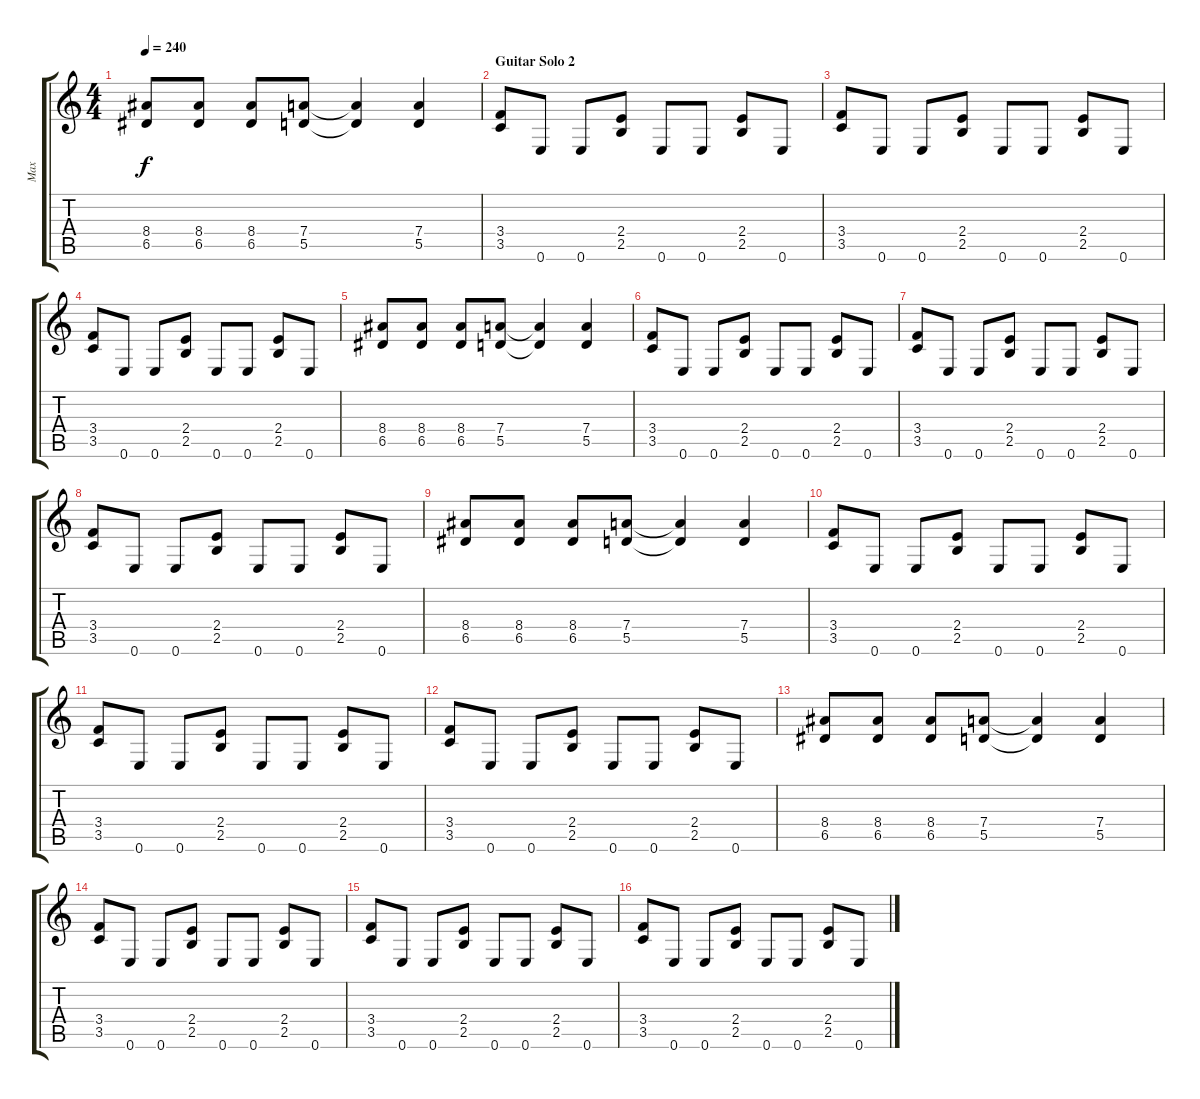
\track ("Max" "Max") {instrument distortionguitar}
\staff {score tabs}
\tuning (E4 B3 G3 D3 A2 E2) {hide}
\ts (4 4)
\tempo 240
\clef g2
\ks c
(8.4 6.5).8{dy f} (8.4 6.5).8 (8.4 6.5).8 (7.4 5.5).8 (7.4{t} 5.5{t}).4 (7.4 5.5).4 |
\section ("" "Guitar Solo 2")
(3.4 3.5).8 0.6.8 0.6.8 (2.4 2.5).8 0.6.8 0.6.8 (2.4 2.5).8 0.6.8 |
(3.4 3.5).8 0.6.8 0.6.8 (2.4 2.5).8 0.6.8 0.6.8 (2.4 2.5).8 0.6.8 |
(3.4 3.5).8 0.6.8 0.6.8 (2.4 2.5).8 0.6.8 0.6.8 (2.4 2.5).8 0.6.8 |
(8.4 6.5).8 (8.4 6.5).8 (8.4 6.5).8 (7.4 5.5).8 (7.4{t} 5.5{t}).4 (7.4 5.5).4 |
(3.4 3.5).8 0.6.8 0.6.8 (2.4 2.5).8 0.6.8 0.6.8 (2.4 2.5).8 0.6.8 |
(3.4 3.5).8 0.6.8 0.6.8 (2.4 2.5).8 0.6.8 0.6.8 (2.4 2.5).8 0.6.8 |
(3.4 3.5).8 0.6.8 0.6.8 (2.4 2.5).8 0.6.8 0.6.8 (2.4 2.5).8 0.6.8 |
(8.4 6.5).8 (8.4 6.5).8 (8.4 6.5).8 (7.4 5.5).8 (7.4{t} 5.5{t}).4 (7.4 5.5).4 |
(3.4 3.5).8 0.6.8 0.6.8 (2.4 2.5).8 0.6.8 0.6.8 (2.4 2.5).8 0.6.8 |
(3.4 3.5).8 0.6.8 0.6.8 (2.4 2.5).8 0.6.8 0.6.8 (2.4 2.5).8 0.6.8 |
(3.4 3.5).8 0.6.8 0.6.8 (2.4 2.5).8 0.6.8 0.6.8 (2.4 2.5).8 0.6.8 |
(8.4 6.5).8 (8.4 6.5).8 (8.4 6.5).8 (7.4 5.5).8 (7.4{t} 5.5{t}).4 (7.4 5.5).4 |
(3.4 3.5).8 0.6.8 0.6.8 (2.4 2.5).8 0.6.8 0.6.8 (2.4 2.5).8 0.6.8 |
(3.4 3.5).8 0.6.8 0.6.8 (2.4 2.5).8 0.6.8 0.6.8 (2.4 2.5).8 0.6.8 |
(3.4 3.5).8 0.6.8 0.6.8 (2.4 2.5).8 0.6.8 0.6.8 (2.4 2.5).8 0.6.8
